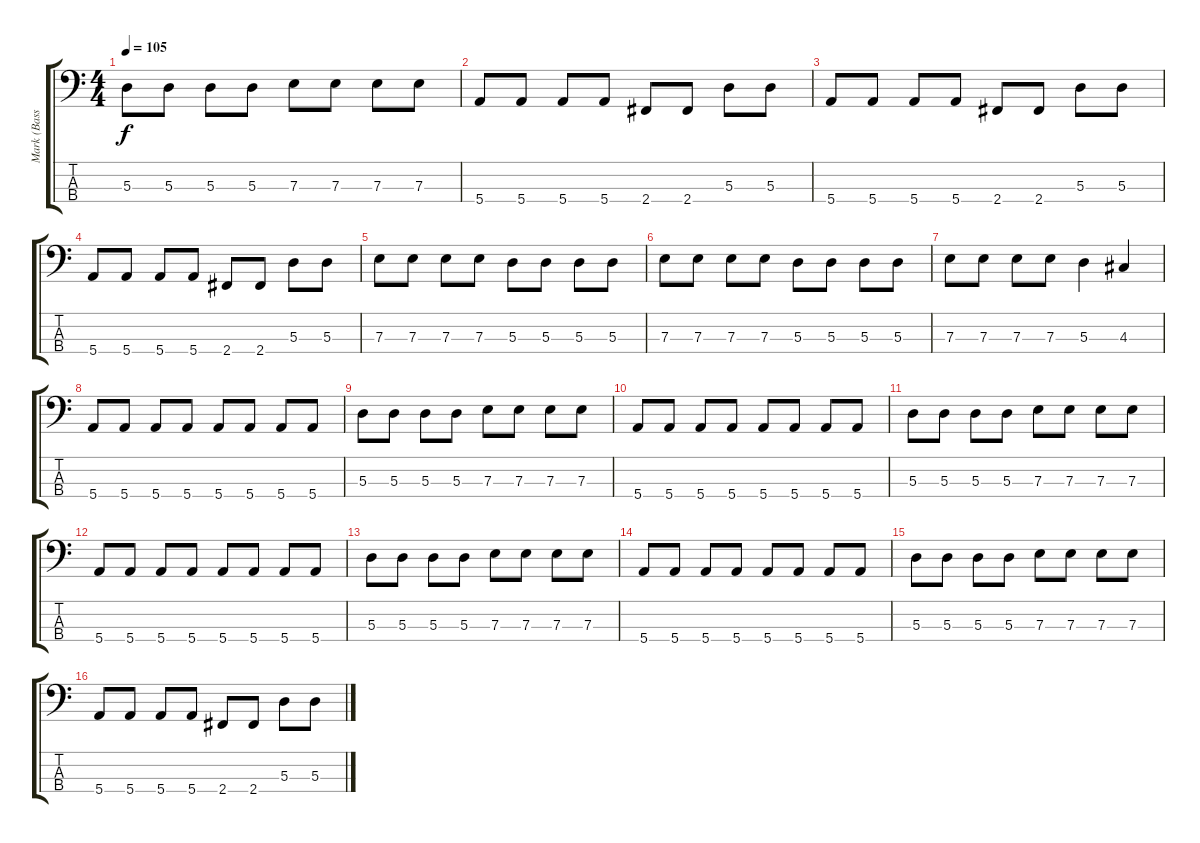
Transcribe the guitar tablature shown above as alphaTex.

\track ("Mark (Bass)" "Mark (Bass") {instrument electricbasspick}
\staff {score tabs}
\tuning (G2 D2 A1 E1) {hide}
\ts (4 4)
\tempo 105
\clef f4
\ks c
5.3.8{dy f} 5.3.8 5.3.8 5.3.8 7.3.8 7.3.8 7.3.8 7.3.8 |
5.4.8 5.4.8 5.4.8 5.4.8 2.4.8 2.4.8 5.3.8 5.3.8 |
5.4.8 5.4.8 5.4.8 5.4.8 2.4.8 2.4.8 5.3.8 5.3.8 |
5.4.8 5.4.8 5.4.8 5.4.8 2.4.8 2.4.8 5.3.8 5.3.8 |
7.3.8 7.3.8 7.3.8 7.3.8 5.3.8 5.3.8 5.3.8 5.3.8 |
7.3.8 7.3.8 7.3.8 7.3.8 5.3.8 5.3.8 5.3.8 5.3.8 |
7.3.8 7.3.8 7.3.8 7.3.8 5.3.4 4.3.4 |
5.4.8 5.4.8 5.4.8 5.4.8 5.4.8 5.4.8 5.4.8 5.4.8 |
5.3.8 5.3.8 5.3.8 5.3.8 7.3.8 7.3.8 7.3.8 7.3.8 |
5.4.8 5.4.8 5.4.8 5.4.8 5.4.8 5.4.8 5.4.8 5.4.8 |
5.3.8 5.3.8 5.3.8 5.3.8 7.3.8 7.3.8 7.3.8 7.3.8 |
5.4.8 5.4.8 5.4.8 5.4.8 5.4.8 5.4.8 5.4.8 5.4.8 |
5.3.8 5.3.8 5.3.8 5.3.8 7.3.8 7.3.8 7.3.8 7.3.8 |
5.4.8 5.4.8 5.4.8 5.4.8 5.4.8 5.4.8 5.4.8 5.4.8 |
5.3.8 5.3.8 5.3.8 5.3.8 7.3.8 7.3.8 7.3.8 7.3.8 |
5.4.8 5.4.8 5.4.8 5.4.8 2.4.8 2.4.8 5.3.8 5.3.8
